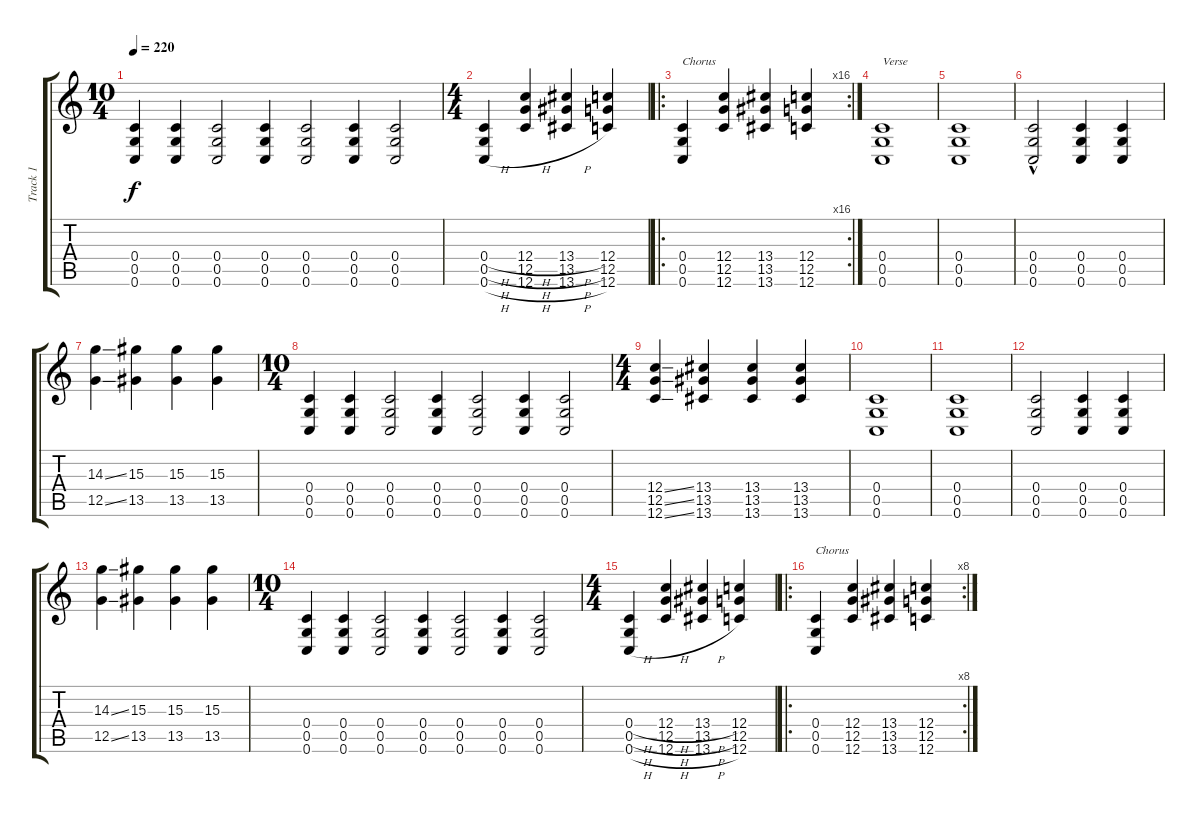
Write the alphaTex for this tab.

\track ("Track 1" "Track 1") {instrument distortionguitar}
\staff {score tabs}
\tuning (D4 A3 F3 C3 G2 C2) {hide}
\ts (10 4)
\tempo 220
\clef g2
\ks c
(0.4 0.5 0.6).4{dy f} (0.4 0.5 0.6).4 (0.4 0.5 0.6).2 (0.4 0.5 0.6).4 (0.4 0.5 0.6).2 (0.4 0.5 0.6).4 (0.4 0.5 0.6).2 |
\ts (4 4)
(0.4{h} 0.5{h} 0.6{h}).4 (12.4{h} 12.5{h} 12.6{h}).4 (13.4{h} 13.5{h} 13.6{h}).4 (12.4 12.5 12.6).4 |
\ro
\rc 16
(0.4 0.5 0.6).4{txt "Chorus"} (12.4 12.5 12.6).4 (13.4 13.5 13.6).4 (12.4 12.5 12.6).4 |
(0.4 0.5 0.6).1{txt "Verse" instrument distortionguitar} |
(0.4 0.5 0.6).1 |
(0.4{hac} 0.5 0.6).2 (0.4 0.5 0.6).4 (0.4 0.5 0.6).4 |
(14.3{ss} 12.5{ss}).4 (15.3 13.5).4 (15.3 13.5).4 (15.3 13.5).4 |
\ts (10 4)
(0.4 0.5 0.6).4 (0.4 0.5 0.6).4 (0.4 0.5 0.6).2 (0.4 0.5 0.6).4 (0.4 0.5 0.6).2 (0.4 0.5 0.6).4 (0.4 0.5 0.6).2 |
\ts (4 4)
(12.4{ss} 12.5{ss} 12.6{ss}).4 (13.4 13.5 13.6).4 (13.4 13.5 13.6).4 (13.4 13.5 13.6).4 |
(0.4 0.5 0.6).1 |
(0.4 0.5 0.6).1 |
(0.4 0.5 0.6).2 (0.4 0.5 0.6).4 (0.4 0.5 0.6).4 |
(14.3{ss} 12.5{ss}).4 (15.3 13.5).4 (15.3 13.5).4 (15.3 13.5).4 |
\ts (10 4)
(0.4 0.5 0.6).4 (0.4 0.5 0.6).4 (0.4 0.5 0.6).2 (0.4 0.5 0.6).4 (0.4 0.5 0.6).2 (0.4 0.5 0.6).4 (0.4 0.5 0.6).2 |
\ts (4 4)
(0.4{h} 0.5{h} 0.6{h}).4 (12.4{h} 12.5{h} 12.6{h}).4 (13.4{h} 13.5{h} 13.6{h}).4 (12.4 12.5 12.6).4 |
\ro
\rc 8
(0.4 0.5 0.6).4{txt "Chorus" instrument electricguitarmuted} (12.4 12.5 12.6).4 (13.4 13.5 13.6).4 (12.4 12.5 12.6).4
